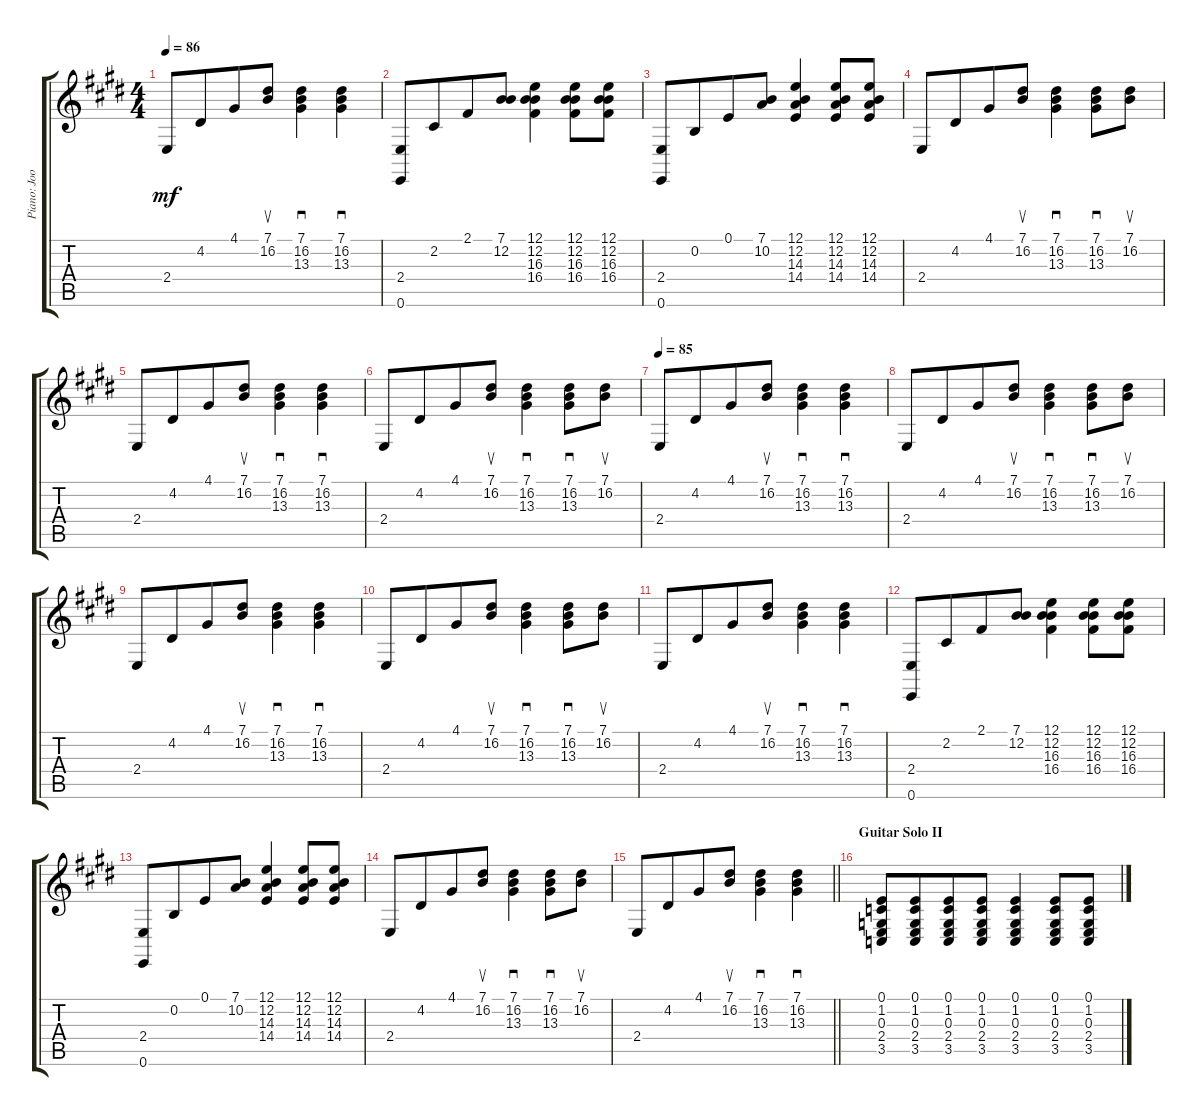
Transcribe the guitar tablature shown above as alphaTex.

\track ("Piano: Jools" "Piano: Joo") {instrument acousticgrandpiano}
\staff {score tabs}
\tuning (E4 B3 G3 D3 A2 E2) {hide}
\ts (4 4)
\tempo 86
\clef g2
\ks e
2.4.8{dy mf} 4.2.8{beam merge} 4.1.8 (7.1 16.2).8{su} (7.1 16.2 13.3).4{sd} (7.1 16.2 13.3).4{sd} |
(2.4 0.6).8 2.2.8{beam merge} 2.1.8 (7.1 12.2).8 (12.1 12.2 16.3 16.4).4 (12.1 12.2 16.3 16.4).8 (12.1 12.2 16.3 16.4).8 |
(2.4 0.6).8 0.2.8{beam merge} 0.1.8 (7.1 10.2).8 (12.1 12.2 14.3 14.4).4 (12.1 12.2 14.3 14.4).8 (12.1 12.2 14.3 14.4).8 |
2.4.8 4.2.8{beam merge} 4.1.8 (7.1 16.2).8{su} (7.1 16.2 13.3).4{sd} (7.1 16.2 13.3).8{sd} (7.1 16.2).8{su} |
2.4.8 4.2.8{beam merge} 4.1.8 (7.1 16.2).8{su} (7.1 16.2 13.3).4{sd} (7.1 16.2 13.3).4{sd} |
2.4.8 4.2.8{beam merge} 4.1.8 (7.1 16.2).8{su} (7.1 16.2 13.3).4{sd} (7.1 16.2 13.3).8{sd} (7.1 16.2).8{su} |
\tempo 85
2.4.8 4.2.8{beam merge} 4.1.8 (7.1 16.2).8{su} (7.1 16.2 13.3).4{sd} (7.1 16.2 13.3).4{sd} |
2.4.8 4.2.8{beam merge} 4.1.8 (7.1 16.2).8{su} (7.1 16.2 13.3).4{sd} (7.1 16.2 13.3).8{sd} (7.1 16.2).8{su} |
2.4.8 4.2.8{beam merge} 4.1.8 (7.1 16.2).8{su} (7.1 16.2 13.3).4{sd} (7.1 16.2 13.3).4{sd} |
2.4.8 4.2.8{beam merge} 4.1.8 (7.1 16.2).8{su} (7.1 16.2 13.3).4{sd} (7.1 16.2 13.3).8{sd} (7.1 16.2).8{su} |
2.4.8 4.2.8{beam merge} 4.1.8 (7.1 16.2).8{su} (7.1 16.2 13.3).4{sd} (7.1 16.2 13.3).4{sd} |
(2.4 0.6).8 2.2.8{beam merge} 2.1.8 (7.1 12.2).8 (12.1 12.2 16.3 16.4).4 (12.1 12.2 16.3 16.4).8 (12.1 12.2 16.3 16.4).8 |
(2.4 0.6).8 0.2.8{beam merge} 0.1.8 (7.1 10.2).8 (12.1 12.2 14.3 14.4).4 (12.1 12.2 14.3 14.4).8 (12.1 12.2 14.3 14.4).8 |
2.4.8 4.2.8{beam merge} 4.1.8 (7.1 16.2).8{su} (7.1 16.2 13.3).4{sd} (7.1 16.2 13.3).8{sd} (7.1 16.2).8{su} |
\barLineRight lightlight
2.4.8 4.2.8{beam merge} 4.1.8 (7.1 16.2).8{su} (7.1 16.2 13.3).4{sd} (7.1 16.2 13.3).4{sd} |
\section ("" "Guitar Solo II")
(0.1 1.2 0.3 2.4 3.5).8 (0.1 1.2 0.3 2.4 3.5).8{beam merge} (0.1 1.2 0.3 2.4 3.5).8 (0.1 1.2 0.3 2.4 3.5).8 (0.1 1.2 0.3 2.4 3.5).4{beam merge} (0.1 1.2 0.3 2.4 3.5).8 (0.1 1.2 0.3 2.4 3.5).8
